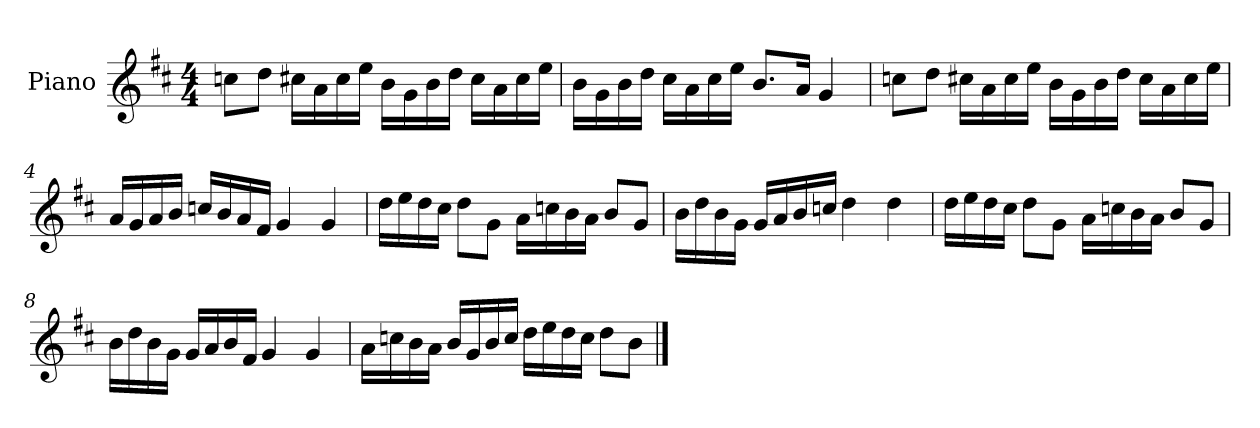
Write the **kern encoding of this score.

**kern
*part1
*staff1
*I"Piano
*I'P-no
*clefG2
*k[f#c#]
*M4/4
*MM90
=1
8ccn\L
8dd\J
16cc#X\LL
16a\
16cc#\
16ee\JJ
16b\LL
16g\
16b\
16dd\JJ
16cc#\LL
16a\
16cc#\
16ee\JJ
=2
16b\LL
16g\
16b\
16dd\JJ
16cc#\LL
16a\
16cc#\
16ee\JJ
8.b/L
16a/Jk
4g/
=3
8ccn\L
8dd\J
16cc#X\LL
16a\
16cc#\
16ee\JJ
16b\LL
16g\
16b\
16dd\JJ
16cc#\LL
16a\
16cc#\
16ee\JJ
!!LO:LB:g=z
=4
16a/LL
16g/
16a/
16b/JJ
16ccn/LL
16b/
16a/
16f#/JJ
4g/
4g/
=5
16dd\LL
16ee\
16dd\
16cc#\JJ
8dd\L
8g\J
16a\LL
16ccn\
16b\
16a\JJ
8b/L
8g/J
=6
16b\LL
16dd\
16b\
16g\JJ
16g/LL
16a/
16b/
16ccn/JJ
4dd\
4dd\
!!LO:LB:g=z
=7
16dd\LL
16ee\
16dd\
16cc#\JJ
8dd\L
8g\J
16a\LL
16ccn\
16b\
16a\JJ
8b/L
8g/J
=8
16b\LL
16dd\
16b\
16g\JJ
16g/LL
16a/
16b/
16f#/JJ
4g/
4g/
=9
16a\LL
16ccn\
16b\
16a\JJ
16b/LL
16g/
16b/
16cc/JJ
16dd\LL
16ee\
16dd\
16cc\JJ
8dd\L
8b\J
==
*-
